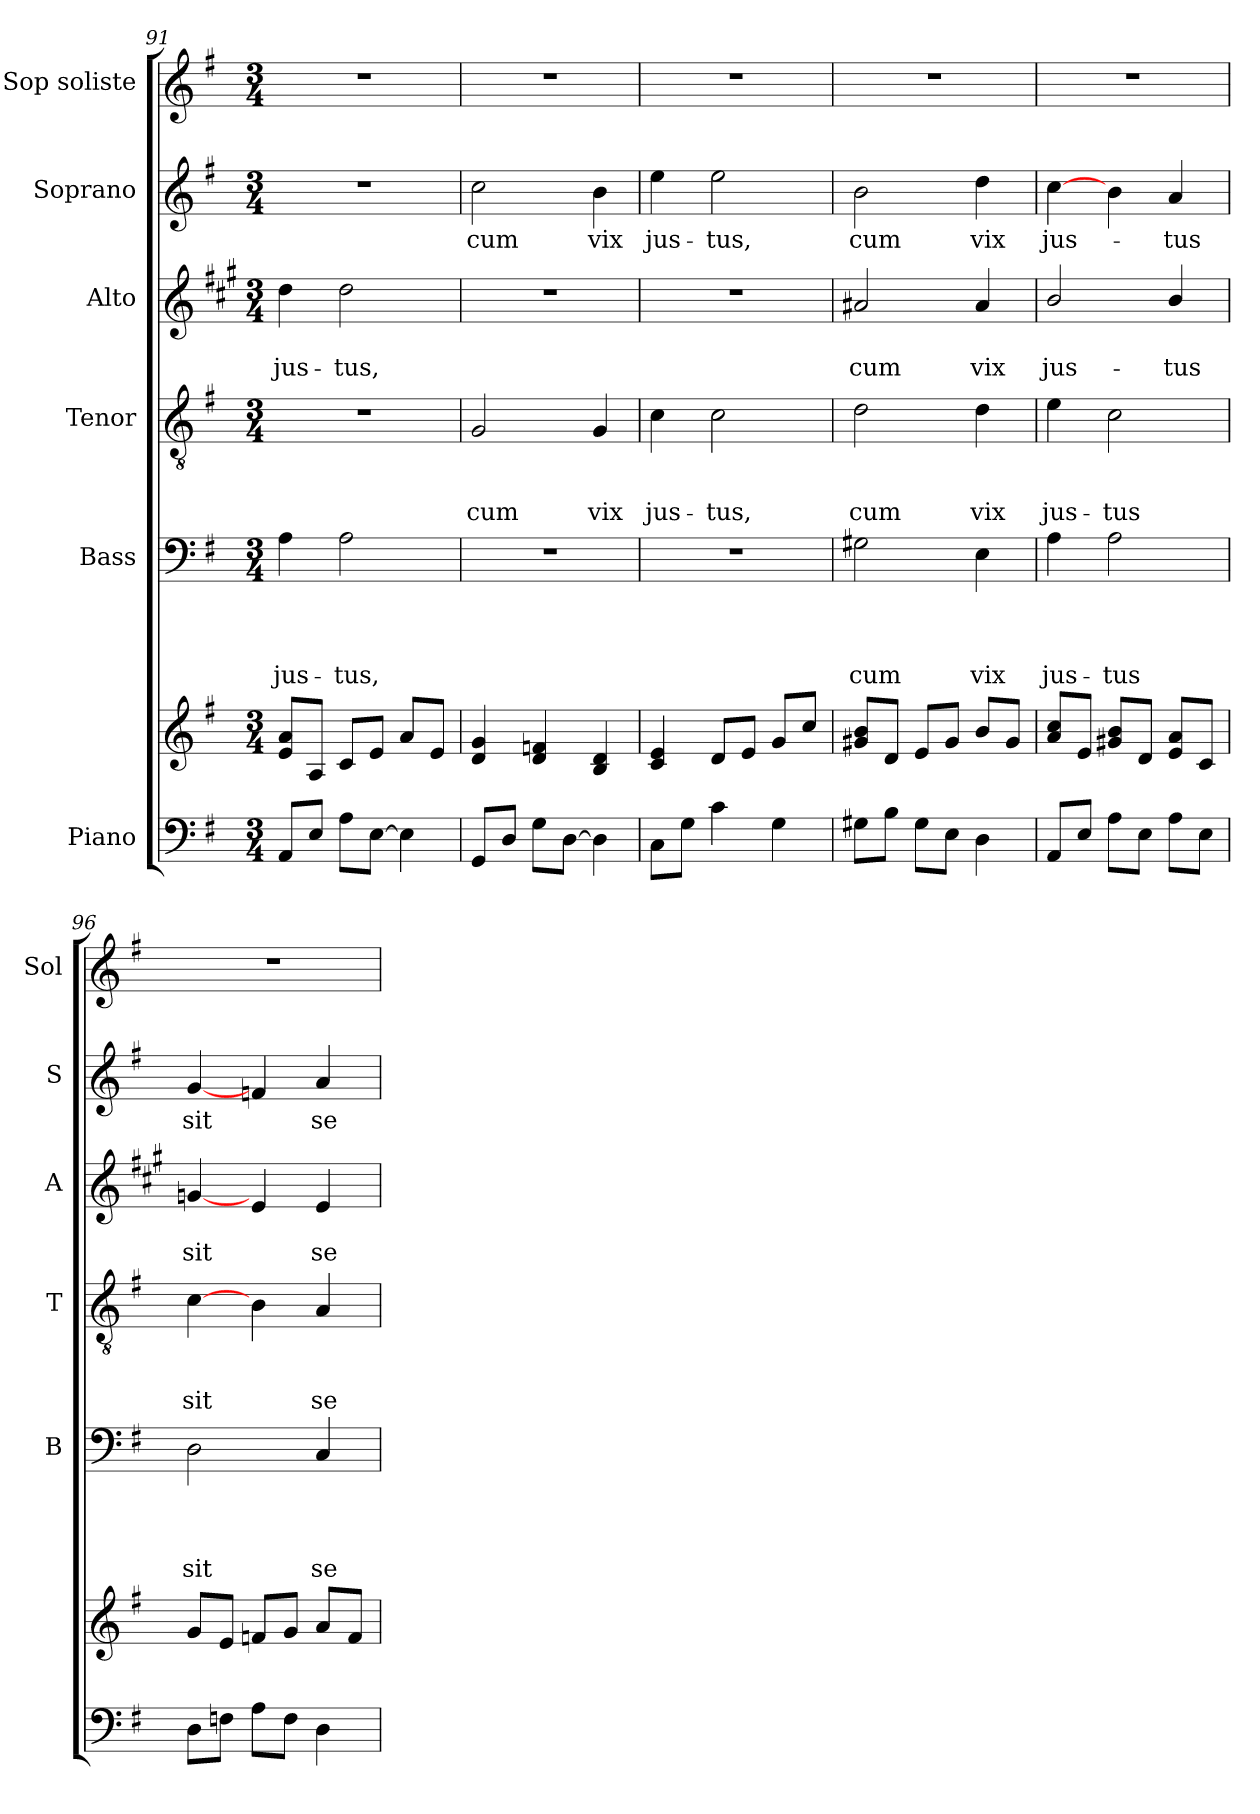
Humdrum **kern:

**kern	**kern	**kern	**text	**text	**text	**text	**kern	**text	**text	**text	**kern	**text	**text	**kern	**text	**kern
*part6	*part6	*part5	*part5	*part5	*part5	*part5	*part4	*part4	*part4	*part4	*part3	*part3	*part3	*part2	*part2	*part1
*staff7	*staff6	*staff5	*staff5	*staff5	*staff5	*staff5	*staff4	*staff4	*staff4	*staff4	*staff3	*staff3	*staff3	*staff2	*staff2	*staff1
*I"Piano	*	*I"Bass	*	*	*	*	*I"Tenor	*	*	*	*I"Alto	*	*	*I"Soprano	*	*I"Sop soliste
*	*	*I'B	*	*	*	*	*I'T	*	*	*	*I'A	*	*	*I'S	*	*I'Sol
*clefF4	*clefG2	*clefF4	*	*	*	*	*clefGv2	*	*	*	*clefG2	*	*	*clefG2	*	*clefG2
*	*	*	*	*	*	*	*	*	*	*	*ITrd1c2	*	*	*	*	*
*k[f#]	*k[f#]	*k[f#]	*	*	*	*	*k[f#]	*	*	*	*k[f#]	*	*	*k[f#]	*	*k[f#]
*e:	*e:	*e:	*	*	*	*	*e:	*	*	*	*e:	*	*	*e:	*	*e:
*M3/4	*M3/4	*M3/4	*	*	*	*	*M3/4	*	*	*	*M3/4	*	*	*M3/4	*	*M3/4
=91	=91	=91	=91	=91	=91	=91	=91	=91	=91	=91	=91	=91	=91	=91	=91	=91
!	!	!	!	!	!	!LO:LY:b	!	!	!	!	!	!	!	!	!	!
!	!	!	!	!	!	!	!	!	!	!	!	!	!LO:LY:b	!	!	!
8AA/L	8e/ 8a/L	4A\	.	.	.	jus-	2.r	.	.	.	4cc\	.	jus-	2.r	.	2.r
8E/J	8A/J	.	.	.	.	.	.	.	.	.	.	.	.	.	.	.
!	!	!	!	!	!	!LO:LY:b	!	!	!	!	!	!	!	!	!	!
!	!	!	!	!	!	!	!	!	!	!	!	!	!LO:LY:b	!	!	!
8A\L	8c/L	2A\	.	.	.	-tus,	.	.	.	.	2cc\	.	-tus,	.	.	.
[8E\J	8e/J	.	.	.	.	.	.	.	.	.	.	.	.	.	.	.
4E\]	8a/L	.	.	.	.	.	.	.	.	.	.	.	.	.	.	.
.	8e/J	.	.	.	.	.	.	.	.	.	.	.	.	.	.	.
=92	=92	=92	=92	=92	=92	=92	=92	=92	=92	=92	=92	=92	=92	=92	=92	=92
!	!	!	!	!	!	!	!	!	!	!LO:LY:b	!	!	!	!	!	!
!	!	!	!	!	!	!	!	!	!	!	!	!	!	!	!LO:LY:b	!
8GG/L	4d/ 4g/	2.r	.	.	.	.	2G/	.	.	cum	2.r	.	.	2cc\	cum	2.r
8D/J	.	.	.	.	.	.	.	.	.	.	.	.	.	.	.	.
8G\L	4d/ 4fn/	.	.	.	.	.	.	.	.	.	.	.	.	.	.	.
[8D\J	.	.	.	.	.	.	.	.	.	.	.	.	.	.	.	.
!	!	!	!	!	!	!	!	!	!	!LO:LY:b	!	!	!	!	!	!
!	!	!	!	!	!	!	!	!	!	!	!	!	!	!	!LO:LY:b	!
4D\]	4B/ 4d/	.	.	.	.	.	4G/	.	.	vix	.	.	.	4b\	vix	.
=93	=93	=93	=93	=93	=93	=93	=93	=93	=93	=93	=93	=93	=93	=93	=93	=93
!	!	!	!	!	!	!	!	!	!	!LO:LY:b	!	!	!	!	!	!
!	!	!	!	!	!	!	!	!	!	!	!	!	!	!	!LO:LY:b	!
8C\L	4c/ 4e/	2.r	.	.	.	.	4c\	.	.	jus-	2.r	.	.	4ee\	jus-	2.r
8G\J	.	.	.	.	.	.	.	.	.	.	.	.	.	.	.	.
!	!	!	!	!	!	!	!	!	!	!LO:LY:b	!	!	!	!	!	!
!	!	!	!	!	!	!	!	!	!	!	!	!	!	!	!LO:LY:b	!
4c\	8d/L	.	.	.	.	.	2c\	.	.	-tus,	.	.	.	2ee\	-tus,	.
.	8e/J	.	.	.	.	.	.	.	.	.	.	.	.	.	.	.
4G\	8g/L	.	.	.	.	.	.	.	.	.	.	.	.	.	.	.
.	8cc/J	.	.	.	.	.	.	.	.	.	.	.	.	.	.	.
=94	=94	=94	=94	=94	=94	=94	=94	=94	=94	=94	=94	=94	=94	=94	=94	=94
!	!	!	!	!	!	!LO:LY:b	!	!	!	!	!	!	!	!	!	!
!	!	!	!	!	!	!	!	!	!	!LO:LY:b	!	!	!	!	!	!
!	!	!	!	!	!	!	!	!	!	!	!	!	!LO:LY:b	!	!	!
!	!	!	!	!	!	!	!	!	!	!	!	!	!	!	!LO:LY:b	!
8G#X\L	8g#X/ 8b/L	2G#X\	.	.	.	cum	2d\	.	.	cum	2g#X/	.	cum	2b\	cum	2.r
8B\J	8d/J	.	.	.	.	.	.	.	.	.	.	.	.	.	.	.
8G#\L	8e/L	.	.	.	.	.	.	.	.	.	.	.	.	.	.	.
8E\J	8g#/J	.	.	.	.	.	.	.	.	.	.	.	.	.	.	.
!	!	!	!	!	!	!LO:LY:b	!	!	!	!	!	!	!	!	!	!
!	!	!	!	!	!	!	!	!	!	!LO:LY:b	!	!	!	!	!	!
!	!	!	!	!	!	!	!	!	!	!	!	!	!LO:LY:b	!	!	!
!	!	!	!	!	!	!	!	!	!	!	!	!	!	!	!LO:LY:b	!
4D\	8b/L	4E\	.	.	.	vix	4d\	.	.	vix	4g#/	.	vix	4dd\	vix	.
.	8g#/J	.	.	.	.	.	.	.	.	.	.	.	.	.	.	.
=95	=95	=95	=95	=95	=95	=95	=95	=95	=95	=95	=95	=95	=95	=95	=95	=95
!	!	!	!	!	!	!LO:LY:b	!	!	!	!	!	!	!	!	!	!
!	!	!	!	!	!	!	!	!	!	!LO:LY:b	!	!	!	!	!	!
!	!	!	!	!	!	!	!	!	!	!	!	!	!LO:LY:b	!	!	!
!	!	!	!	!	!	!	!	!	!	!	!	!	!	!	!LO:LY:b	!
8AA/L	8a/ 8cc/L	4A\	.	.	.	jus-	4e\	.	.	jus-	2a/	.	jus-	[4cc\	jus-	2.r
8E/J	8e/J	.	.	.	.	.	.	.	.	.	.	.	.	.	.	.
!	!	!	!	!	!	!LO:LY:b	!	!	!	!	!	!	!	!	!	!
!	!	!	!	!	!	!	!	!	!	!LO:LY:b	!	!	!	!	!	!
8A\L	8g#X/ 8b/L	2A\	.	.	.	-tus	2c\	.	.	-tus	.	.	.	4b\	.	.
8E\J	8d/J	.	.	.	.	.	.	.	.	.	.	.	.	.	.	.
!	!	!	!	!	!	!	!	!	!	!	!	!	!LO:LY:b	!	!	!
!	!	!	!	!	!	!	!	!	!	!	!	!	!	!	!LO:LY:b	!
8A\L	8e/ 8a/L	.	.	.	.	.	.	.	.	.	4a/	.	-tus	4a/	-tus	.
8E\J	8c/J	.	.	.	.	.	.	.	.	.	.	.	.	.	.	.
=96	=96	=96	=96	=96	=96	=96	=96	=96	=96	=96	=96	=96	=96	=96	=96	=96
!	!	!	!	!	!	!LO:LY:b	!	!	!	!	!	!	!	!	!	!
!	!	!	!	!	!	!	!	!	!	!LO:LY:b	!	!	!	!	!	!
!	!	!	!	!	!	!	!	!	!	!	!	!	!LO:LY:b	!	!	!
!	!	!	!	!	!	!	!	!	!	!	!	!	!	!	!LO:LY:b	!
8D\L	8g/L	2D\	.	.	.	sit	[4c\	.	.	sit	[4fn/	.	sit	[4g/	sit	2.r
8Fn\J	8e/J	.	.	.	.	.	.	.	.	.	.	.	.	.	.	.
8A\L	8fn/L	.	.	.	.	.	4B\	.	.	.	4d/	.	.	4fn/	.	.
8F\J	8g/J	.	.	.	.	.	.	.	.	.	.	.	.	.	.	.
!	!	!	!	!	!	!LO:LY:b	!	!	!	!	!	!	!	!	!	!
!	!	!	!	!	!	!	!	!	!	!LO:LY:b	!	!	!	!	!	!
!	!	!	!	!	!	!	!	!	!	!	!	!	!LO:LY:b	!	!	!
!	!	!	!	!	!	!	!	!	!	!	!	!	!	!	!LO:LY:b	!
4D\	8a/L	4C/	.	.	.	se-	4A/	.	.	se-	4d/	.	se-	4a/	se-	.
.	8f/J	.	.	.	.	.	.	.	.	.	.	.	.	.	.	.
=	=	=	=	=	=	=	=	=	=	=	=	=	=	=	=	=
*-	*-	*-	*-	*-	*-	*-	*-	*-	*-	*-	*-	*-	*-	*-	*-	*-
